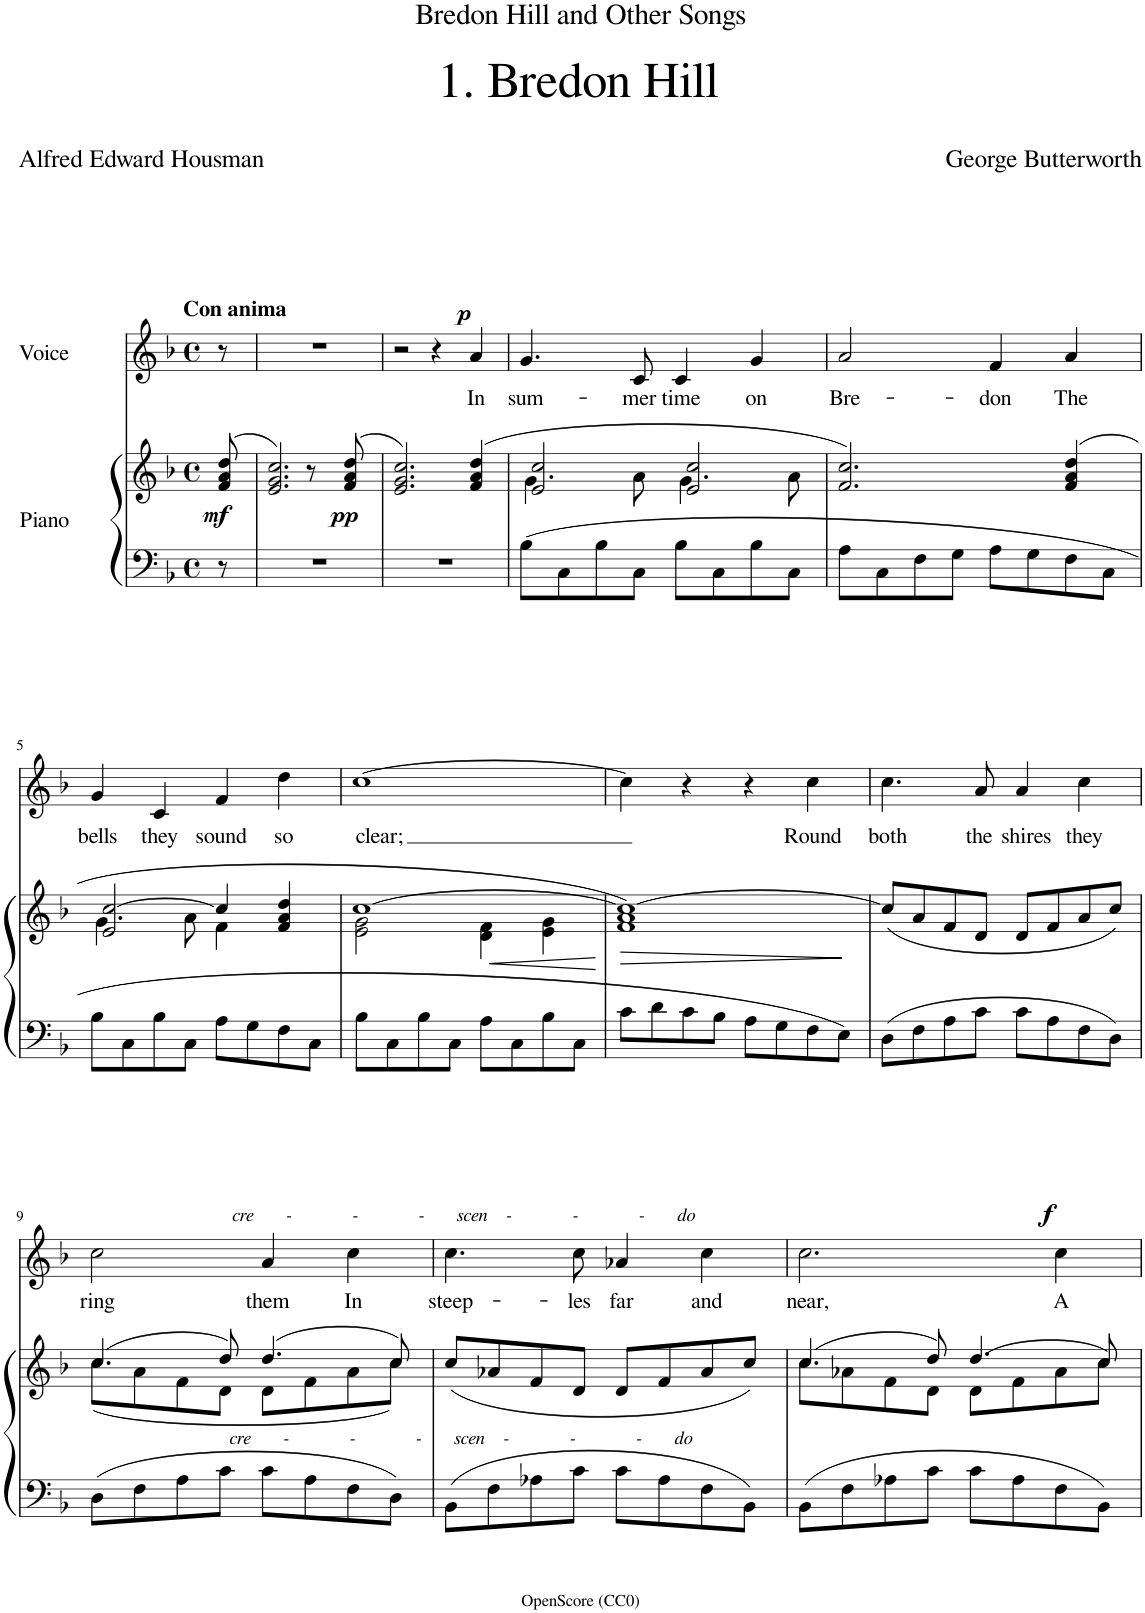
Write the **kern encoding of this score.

**kern	**kern	**dynam	**kern	**text	**dynam
*part2	*part2	*part2	*part1	*part1	*part1
*staff3	*staff2	*staff2/3	*staff1	*staff1	*staff1
*I"Piano	*	*	*I"Voice	*	*
*I'Pno	*	*	*	*	*
*clefF4	*clefG2	*	*clefG2	*	*
*k[b-]	*k[b-]	*	*k[b-]	*	*
*M4/4	*M4/4	*	*M4/4	*	*
*met(c)	*met(c)	*	*met(c)	*	*
=	=	=	=	=	=
!	!	!	!LO:TX:a:B:t=Con anima	!	!
!	!	!LO:DY:b	!	!	!
8r	(>8f/;< 8a/;< 8dd/;<	mf	8r	.	.
=1	=1	=1	=1	=1	=1
1r	2.e/ 2.g/ 2.cc/)	.	1r	.	.
.	8r	.	.	.	.
!	!	!LO:DY:b	!	!	!
.	(>8f/ 8a/ 8dd/	pp	.	.	.
=2	=2	=2	=2	=2	=2
1r	2.e/ 2.g/ 2.cc/)	.	2r	.	.
.	.	.	4r	.	.
!	!	!	!	!LO:LY:b	!LO:DY:a
.	(4f/ 4a/ 4dd/	.	4a/	In	p
=3	=3	=3	=3	=3	=3
*	*^	*	*	*	*
!	!	!	!	!	!LO:LY:b	!
8B-\L	2e/ 2cc/	4.g\	.	4.g/	sum-	.
8C\	.	.	.	.	.	.
8B-\	.	.	.	.	.	.
!	!	!	!	!	!LO:LY:b	!
8C\J	.	8a\	.	8c/	-mer	.
!	!	!	!	!	!LO:LY:b	!
8B-\L	2e/ 2cc/	4.g\	.	4c/	time	.
8C\	.	.	.	.	.	.
!	!	!	!	!	!LO:LY:b	!
8B-\	.	.	.	4g/	on	.
8C\J	.	8a\	.	.	.	.
=4	=4	=4	=4	=4	=4	=4
!	!	!	!	!	!LO:LY:b	!
*	*v	*v	*	*	*	*
8A\L	2.f/ 2.cc/)	.	2a/	Bre-	.
8C\	.	.	.	.	.
8F\	.	.	.	.	.
8G\J	.	.	.	.	.
!	!	!	!	!LO:LY:b	!
8A\L	.	.	4f/	-don	.
8G\	.	.	.	.	.
!	!	!	!	!LO:LY:b	!
8F\	(4f/ 4a/ 4dd/	.	4a/	The	.
8C\J	.	.	.	.	.
!!LO:LB:g=z
=5	=5	=5	=5	=5	=5
*	*^	*	*	*	*
!	!	!	!	!	!LO:LY:b	!
8B-\L	2e/ [2cc/	4.g\	.	4g/	bells	.
8C\	.	.	.	.	.	.
!	!	!	!	!	!LO:LY:b	!
8B-\	.	.	.	4c/	they	.
8C\J	.	8a\	.	.	.	.
!	!	!	!	!	!LO:LY:b	!
8A\L	4cc/]	4f\	.	4f/	sound	.
8G\	.	.	.	.	.	.
!	!	!	!	!	!LO:LY:b	!
8F\	4f/ 4a/ 4dd/	4ryy	.	4dd\	so	.
8C\J	.	.	.	.	.	.
=6	=6	=6	=6	=6	=6	=6
!	!	!	!	!	!LO:LY:b	!
8B-\L	[1cc	2e\ 2g\	.	[1cc	clear;	.
8C\	.	.	.	.	.	.
8B-\	.	.	.	.	.	.
8C\J	.	.	.	.	.	.
!	!	!	!LO:HP:b	!	!	!
8A\L	.	4d\ 4f\	<	.	.	.
8C\	.	.	.	.	.	.
8B-\	.	4e\ 4g\	.	.	.	.
8C\J	.	.	.	.	.	.
*	*v	*v	*	*	*	*
=7	=7	=7	=7	=7	=7
8c\L	1f 1a 1cc_)	.	4cc\]	.	.
8d\	.	.	.	.	.
8c\	.	.	4r	.	.
8B-\J	.	.	.	.	.
8A\L	.	.	4r	.	.
8G\	.	.	.	.	.
!	!	!	!	!LO:LY:b	!
8F\	.	.	4cc\	Round	.
8E\J	.	.	.	.	.
.	.	[	.	.	.
=8	=8	=8	=8	=8	=8
!	!	!	!	!LO:LY:b	!
8D\L	(8cc/L]	.	4.cc\	both	.
8F\	8a/	.	.	.	.
8A\	8f/	.	.	.	.
!	!	!	!	!LO:LY:b	!
8c\J	8d/J	.	8a/	the	.
!	!	!	!	!LO:LY:b	!
8c\L	8d/L	.	4a/	shires	.
8A\	8f/	.	.	.	.
!	!	!	!	!LO:LY:b	!
8F\	8a/	.	4cc\	they	.
8D\J	8cc/J)	.	.	.	.
!!LO:LB:g=z
=9	=9	=9	=9	=9	=9
*	*^	*	*	*	*
!	!	!LO:N:head=solid	!	!	!LO:LY:b	!
8D\L	(4.cc/	(8cc\L	.	2cc\	ring	.
8F\	.	8a\	.	.	.	.
8A\	.	8f\	.	.	.	.
8c\J	8dd/)	8d\J	.	.	.	.
!	!	!	!	!LO:TX:a:i:t=cre       -             -             -       scen    -             -             -       do	!	!
!	!LO:TX:b:i:t=cre       -             -             -       scen    -             -             -       do	!	!	!	!	!
!	!	!	!	!	!LO:LY:b	!
8c\L	(4.dd/	8d\L	.	4a/	them	.
8A\	.	8f\	.	.	.	.
!	!	!	!	!	!LO:LY:b	!
8F\	.	8a\	.	4cc\	In	.
8D\J	8cc/)	8cc\J)	.	.	.	.
=10	=10	=10	=10	=10	=10	=10
!	!	!	!	!	!LO:LY:b	!
*	*v	*v	*	*	*	*
8BB-\L	(8cc/L	.	4.cc\	steep-	.
8F\	8a-X/	.	.	.	.
8A-X\	8f/	.	.	.	.
!	!	!	!	!LO:LY:b	!
8c\J	8d/J	.	8cc\	-les	.
!	!	!	!	!LO:LY:b	!
8c\L	8d/L	.	4a-X/	far	.
8A-\	8f/	.	.	.	.
!	!	!	!	!LO:LY:b	!
8F\	8a-/	.	4cc\	and	.
8BB-\J	8cc/J)	.	.	.	.
=11	=11	=11	=11	=11	=11
*	*^	*	*	*	*
!	!	!LO:N:head=solid	!	!	!LO:LY:b	!
8BB-\L	(4.cc/	8cc\L	.	2.cc\	near,	.
8F\	.	8a-X\	.	.	.	.
8A-X\	.	8f\	.	.	.	.
8c\J	8dd/)	8d\J	.	.	.	.
8c\L	(4.dd/	8d\L	.	.	.	.
8A-\	.	8f\	.	.	.	.
!	!	!	!	!	!LO:LY:b	!LO:DY:a
8F\	.	8a-\	.	4cc\	A	f
8BB-\J	8cc/)	8cc\J	.	.	.	.
*	*v	*v	*	*	*	*
=	=	=	=	=	=
*-	*-	*-	*-	*-	*-
